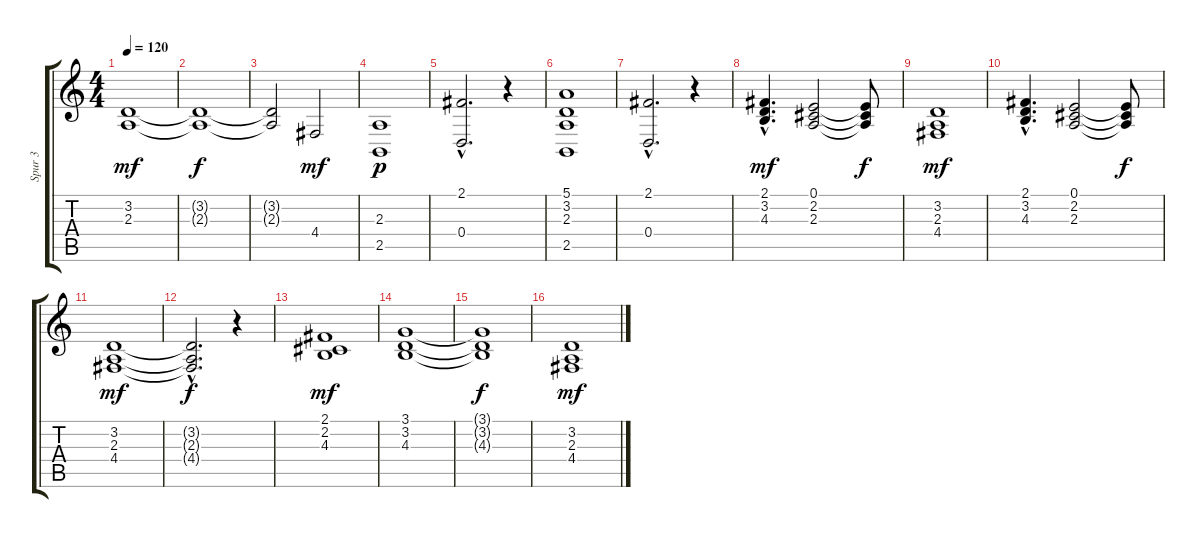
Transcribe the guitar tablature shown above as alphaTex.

\track ("Spur 3" "Spur 3") {instrument pad2warm}
\staff {score tabs}
\tuning (E4 B3 G3 D3 A2 E2) {hide}
\ts (4 4)
\tempo 120
\clef g2
\ks c
(3.2 2.3).1{dy mf} |
(3.2{t} 2.3{t}).1{dy f} |
(3.2{t} 2.3{t}).2 4.4.2{dy mf} |
(2.3 2.5).1{dy p} |
(2.1{hac} 0.4{hac}).2{d} r.4 |
(5.1 3.2 2.3 2.5).1 |
(2.1{hac} 0.4{hac}).2{d} r.4 |
(2.1{hac} 3.2{hac} 4.3{hac}).4{d dy mf} (0.1 2.2 2.3).2 (0.1{t} 2.2{t} 2.3{t}).8{dy f} |
(3.2 2.3 4.4).1{dy mf} |
(2.1{hac} 3.2{hac} 4.3{hac}).4{d} (0.1 2.2 2.3).2 (0.1{t} 2.2{t} 2.3{t}).8{dy f} |
(3.2 2.3 4.4).1{dy mf} |
(3.2{hac t} 2.3{hac t} 4.4{hac t}).2{d dy f} r.4 |
(2.1 2.2 4.3).1{dy mf} |
(3.1 3.2 4.3).1 |
(3.1{t} 3.2{t} 4.3{t}).1{dy f} |
(3.2 2.3 4.4).1{dy mf}
